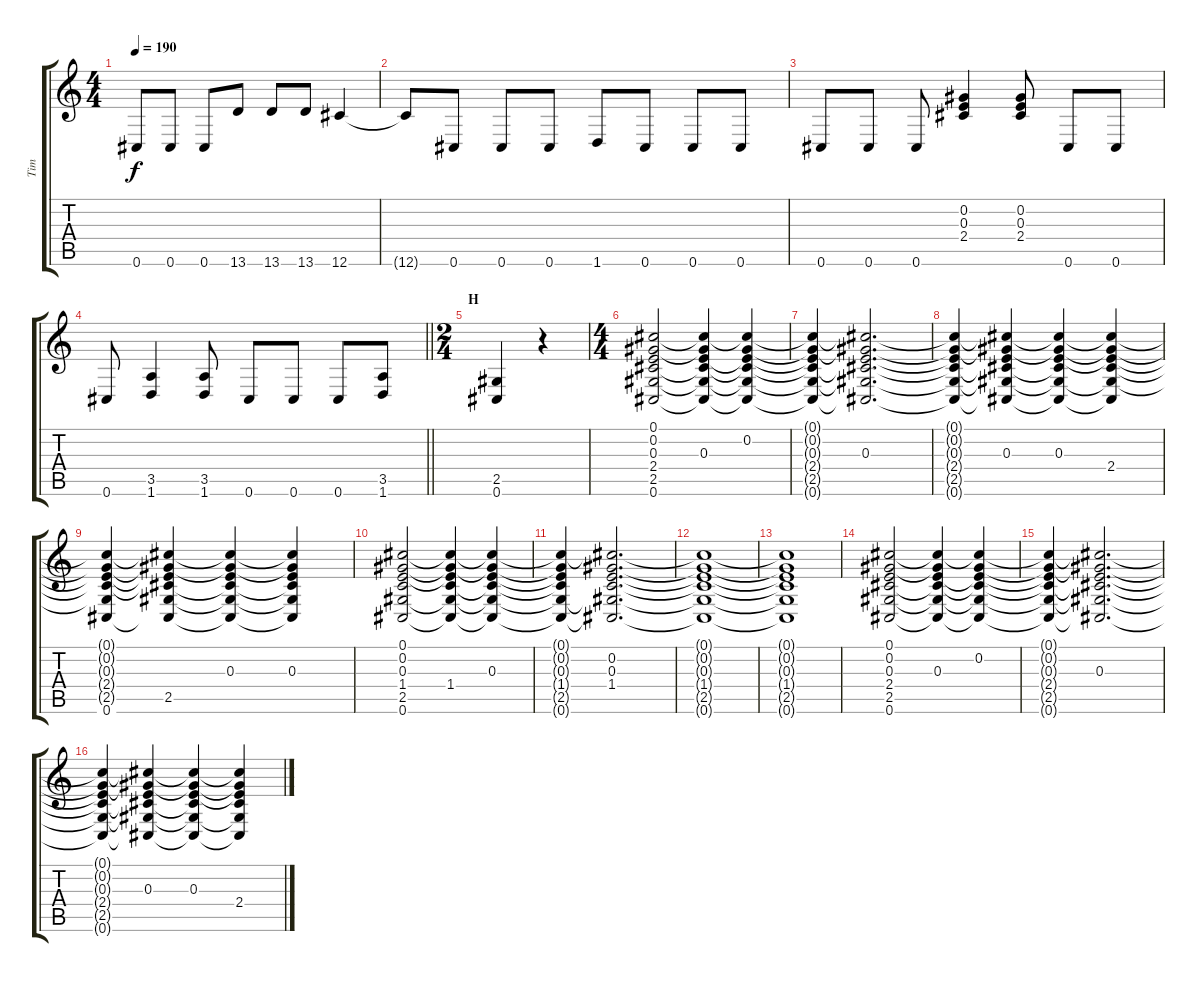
\track ("Tim" "Tim") {instrument distortionguitar}
\staff {score tabs}
\tuning (Db4 Ab3 E3 B2 Gb2 Db2) {hide}
\ts (4 4)
\tempo 190
\clef g2
\ks c
0.6.8{dy f} 0.6.8 0.6.8 13.6.8 13.6.8 13.6.8 12.6.4 |
12.6{t}.8 0.6.8 0.6.8 0.6.8 1.6.8 0.6.8 0.6.8 0.6.8 |
0.6.8 0.6.8 0.6.8 (0.2 0.3 2.4).4 (0.2 0.3 2.4).8 0.6.8 0.6.8 |
\barLineRight lightlight
0.6.8 (3.5 1.6).4 (3.5 1.6).8 0.6.8 0.6.8 0.6.8 (3.5 1.6).8 |
\ts (2 4)
\section ("" "H")
(2.5 0.6).4 r.4 |
\ts (4 4)
(0.1 0.2 0.3 2.4 2.5 0.6).2 (0.1{t} 0.2{t} 0.3 2.4{t} 2.5{t} 0.6{t}).4 (0.1{t} 0.2 0.3{t} 2.4{t} 2.5{t} 0.6{t}).4 |
(0.1{t} 0.2{t} 0.3{t} 2.4{t} 2.5{t} 0.6{t}).4 (0.1{t} 0.2{t} 0.3 2.4{t} 2.5{t} 0.6{t}).2{d} |
(0.1{t} 0.2{t} 0.3{t} 2.4{t} 2.5{t} 0.6{t}).4 (0.1{t} 0.2{t} 0.3 2.4{t} 2.5{t} 0.6{t}).4 (0.1{t} 0.2{t} 0.3 2.4{t} 2.5{t} 0.6{t}).4 (0.1{t} 0.2{t} 0.3{t} 2.4 2.5{t} 0.6{t}).4 |
(0.1{t} 0.2{t} 0.3{t} 2.4{t} 2.5{t} 0.6).4 (0.1{t} 0.2{t} 0.3{t} 2.4{t} 2.5 0.6{t}).4 (0.1{t} 0.2{t} 0.3 2.4{t} 2.5{t} 0.6{t}).4 (0.1{t} 0.2{t} 0.3 2.4{t} 2.5{t} 0.6{t}).4 |
(0.1 0.2 0.3 1.4 2.5 0.6).2 (0.1{t} 0.2{t} 0.3{t} 1.4 2.5{t} 0.6{t}).4 (0.1{t} 0.2{t} 0.3 1.4{t} 2.5{t} 0.6{t}).4 |
(0.1{t} 0.2{t} 0.3{t} 1.4{t} 2.5{t} 0.6{t}).4 (0.1{t} 0.2 0.3 1.4 2.5{t} 0.6{t}).2{d} |
(0.1{t} 0.2{t} 0.3{t} 1.4{t} 2.5{t} 0.6{t}).1 |
(0.1{t} 0.2{t} 0.3{t} 1.4{t} 2.5{t} 0.6{t}).1 |
(0.1 0.2 0.3 2.4 2.5 0.6).2 (0.1{t} 0.2{t} 0.3 2.4{t} 2.5{t} 0.6{t}).4 (0.1{t} 0.2 0.3{t} 2.4{t} 2.5{t} 0.6{t}).4 |
(0.1{t} 0.2{t} 0.3{t} 2.4{t} 2.5{t} 0.6{t}).4 (0.1{t} 0.2{t} 0.3 2.4{t} 2.5{t} 0.6{t}).2{d} |
(0.1{t} 0.2{t} 0.3{t} 2.4{t} 2.5{t} 0.6{t}).4 (0.1{t} 0.2{t} 0.3 2.4{t} 2.5{t} 0.6{t}).4 (0.1{t} 0.2{t} 0.3 2.4{t} 2.5{t} 0.6{t}).4 (0.1{t} 0.2{t} 0.3{t} 2.4 2.5{t} 0.6{t}).4
